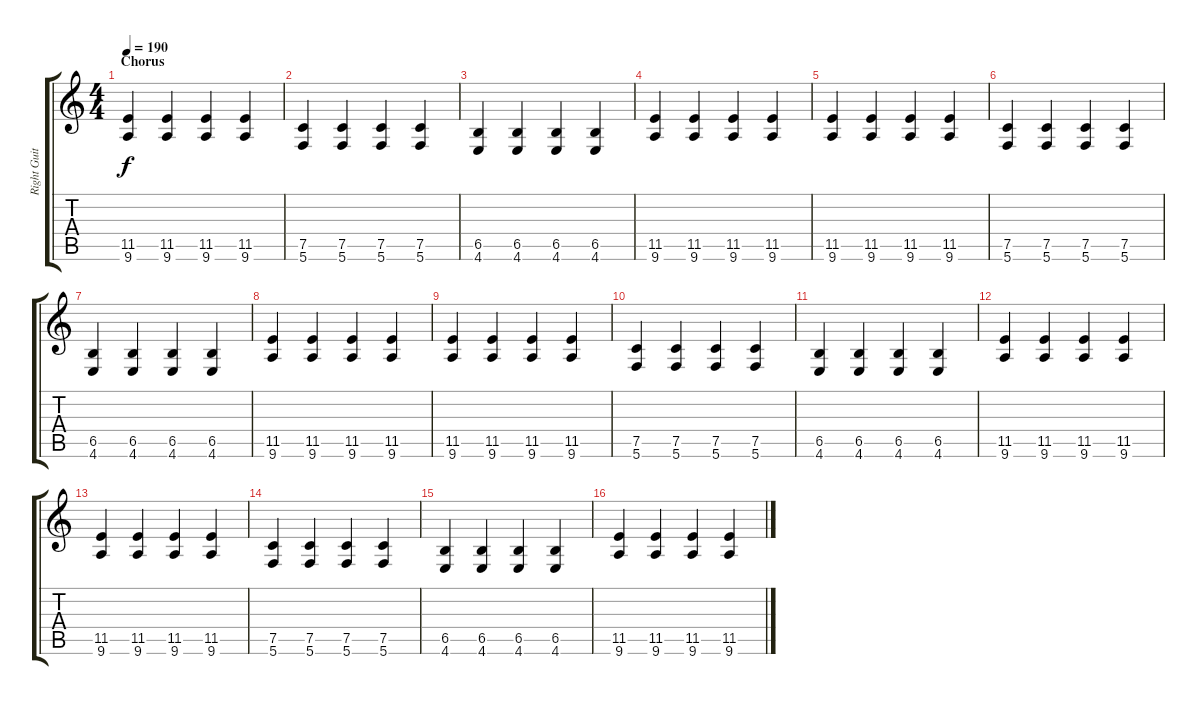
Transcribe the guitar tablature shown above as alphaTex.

\track ("Right Guitar" "Right Guit") {instrument distortionguitar}
\staff {score tabs}
\tuning (C4 G3 Eb3 Bb2 F2 C2) {hide}
\ts (4 4)
\section ("" "Chorus")
\tempo 190
\clef g2
\ks c
(11.5 9.6).4{dy f} (11.5 9.6).4 (11.5 9.6).4 (11.5 9.6).4 |
(7.5 5.6).4 (7.5 5.6).4 (7.5 5.6).4 (7.5 5.6).4 |
(6.5 4.6).4 (6.5 4.6).4 (6.5 4.6).4 (6.5 4.6).4 |
(11.5 9.6).4 (11.5 9.6).4 (11.5 9.6).4 (11.5 9.6).4 |
(11.5 9.6).4 (11.5 9.6).4 (11.5 9.6).4 (11.5 9.6).4 |
(7.5 5.6).4 (7.5 5.6).4 (7.5 5.6).4 (7.5 5.6).4 |
(6.5 4.6).4 (6.5 4.6).4 (6.5 4.6).4 (6.5 4.6).4 |
(11.5 9.6).4 (11.5 9.6).4 (11.5 9.6).4 (11.5 9.6).4 |
(11.5 9.6).4 (11.5 9.6).4 (11.5 9.6).4 (11.5 9.6).4 |
(7.5 5.6).4 (7.5 5.6).4 (7.5 5.6).4 (7.5 5.6).4 |
(6.5 4.6).4 (6.5 4.6).4 (6.5 4.6).4 (6.5 4.6).4 |
(11.5 9.6).4 (11.5 9.6).4 (11.5 9.6).4 (11.5 9.6).4 |
(11.5 9.6).4 (11.5 9.6).4 (11.5 9.6).4 (11.5 9.6).4 |
(7.5 5.6).4 (7.5 5.6).4 (7.5 5.6).4 (7.5 5.6).4 |
(6.5 4.6).4 (6.5 4.6).4 (6.5 4.6).4 (6.5 4.6).4 |
(11.5 9.6).4 (11.5 9.6).4 (11.5 9.6).4 (11.5 9.6).4
